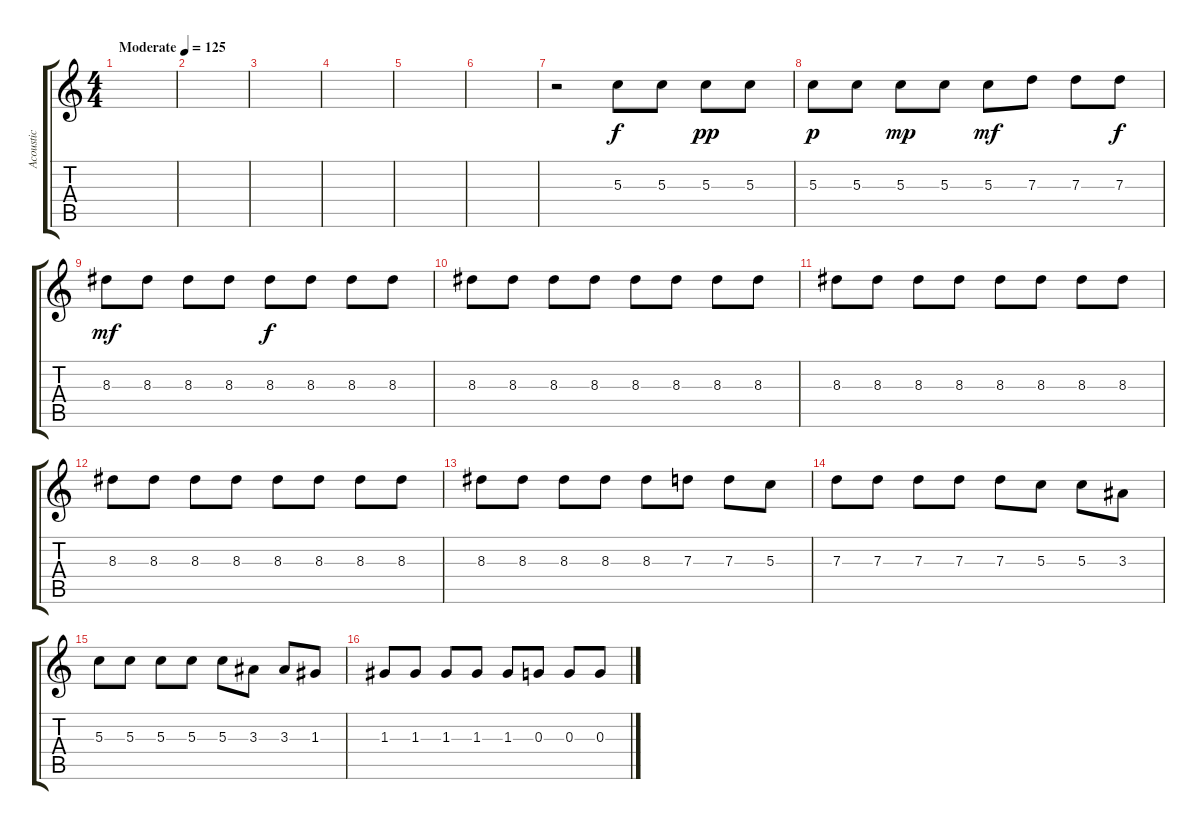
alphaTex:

\track ("Acoustic" "Acoustic") {instrument acousticguitarsteel}
\staff {score tabs}
\tuning (E4 B3 G3 D3 A2 E2) {hide}
\ts (4 4)
\tempo (125 "Moderate")
\clef g2
\ks c
|
|
|
|
|
|
r.2 5.3.8 5.3.8 5.3.8{dy pp} 5.3.8 |
5.3.8{dy p} 5.3.8 5.3.8{dy mp} 5.3.8 5.3.8{dy mf} 7.3.8 7.3.8 7.3.8{dy f} |
8.3.8{dy mf} 8.3.8 8.3.8 8.3.8 8.3.8{dy f} 8.3.8 8.3.8 8.3.8 |
8.3.8 8.3.8 8.3.8 8.3.8 8.3.8 8.3.8 8.3.8 8.3.8 |
8.3.8 8.3.8 8.3.8 8.3.8 8.3.8 8.3.8 8.3.8 8.3.8 |
8.3.8 8.3.8 8.3.8 8.3.8 8.3.8 8.3.8 8.3.8 8.3.8 |
8.3.8 8.3.8 8.3.8 8.3.8 8.3.8 7.3.8 7.3.8 5.3.8 |
7.3.8 7.3.8 7.3.8 7.3.8 7.3.8 5.3.8 5.3.8 3.3.8 |
5.3.8 5.3.8 5.3.8 5.3.8 5.3.8 3.3.8 3.3.8 1.3.8 |
1.3.8 1.3.8 1.3.8 1.3.8 1.3.8 0.3.8 0.3.8 0.3.8
